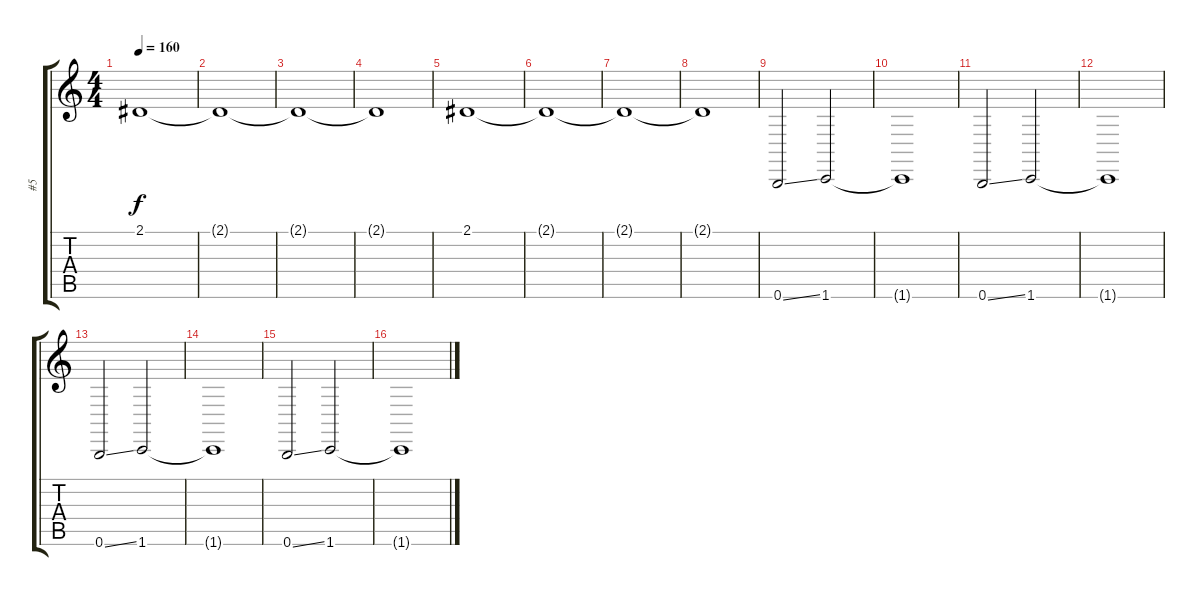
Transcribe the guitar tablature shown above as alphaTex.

\track ("#5" "#5") {instrument lead1square}
\staff {score tabs}
\tuning (Db4 Ab3 E3 B2 Gb2 B1) {hide}
\ts (4 4)
\tempo 160
\clef g2
\ks c
2.1.1{dy f volume 9} |
2.1{t}.1 |
2.1{t}.1 |
2.1{t}.1 |
2.1.1{volume 9} |
2.1{t}.1 |
2.1{t}.1 |
2.1{t}.1 |
0.6{ss}.2{volume 12} 1.6.2 |
1.6{t}.1 |
0.6{ss}.2 1.6.2 |
1.6{t}.1 |
0.6{ss}.2 1.6.2 |
1.6{t}.1 |
0.6{ss}.2 1.6.2 |
1.6{t}.1
